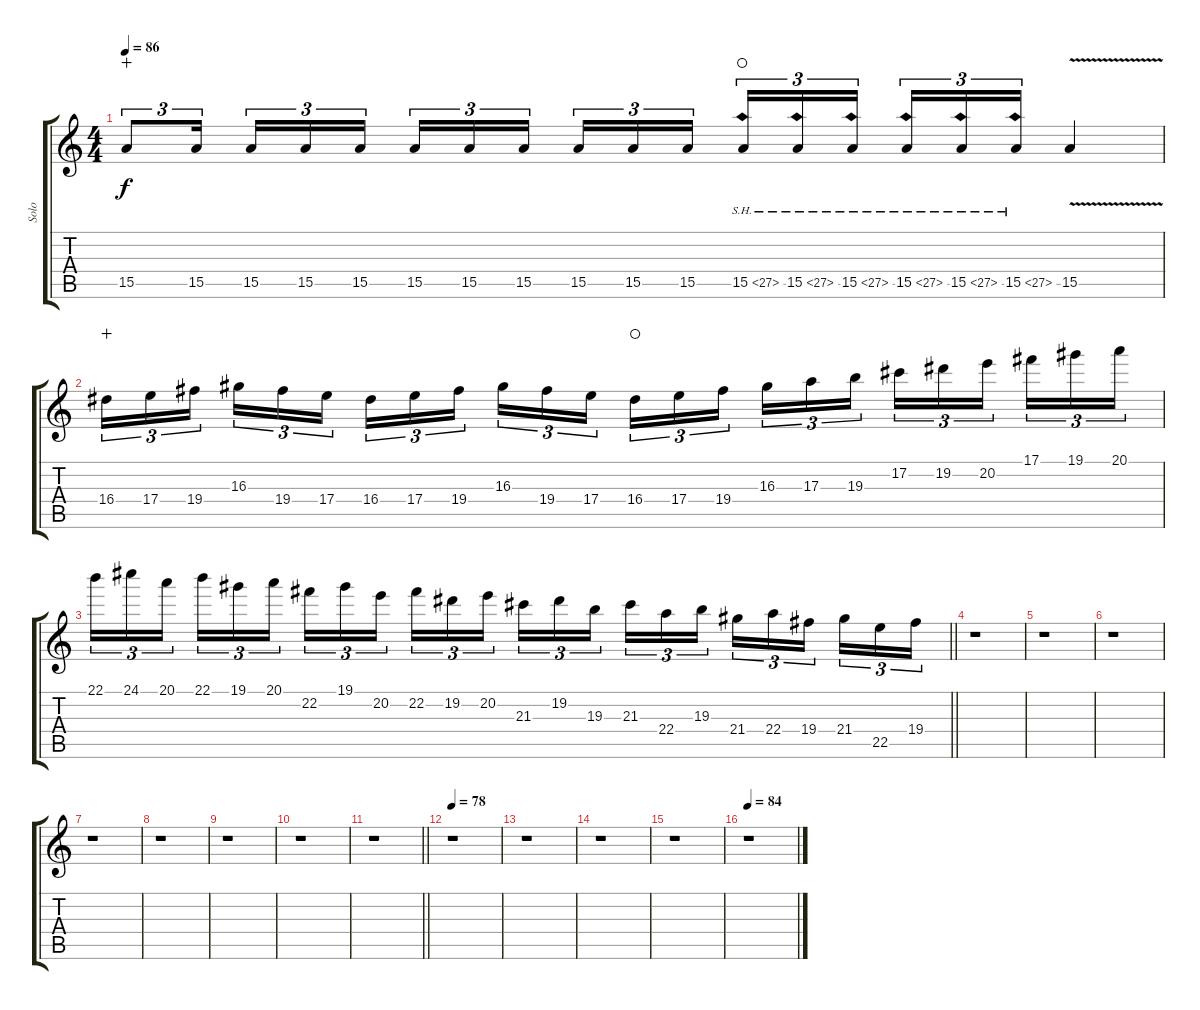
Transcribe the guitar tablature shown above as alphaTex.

\track ("Solo" "Solo") {instrument overdrivenguitar}
\staff {score tabs}
\tuning (Db4 Ab3 E3 B2 Gb2 Db2) {hide}
\ts (4 4)
\tempo 86
\clef g2
\ks c
15.5.8{tu (3 2) dy f wahc} 15.5.16{tu (3 2) beam splitsecondary} 15.5.16{tu (3 2)} 15.5.16{tu (3 2)} 15.5.16{tu (3 2)} 15.5.16{tu (3 2)} 15.5.16{tu (3 2)} 15.5.16{tu (3 2) beam splitsecondary} 15.5.16{tu (3 2)} 15.5.16{tu (3 2)} 15.5.16{tu (3 2)} 15.5{sh 12}.16{tu (3 2) waho} 15.5{sh 12}.16{tu (3 2)} 15.5{sh 12}.16{tu (3 2) beam splitsecondary} 15.5{sh 12}.16{tu (3 2)} 15.5{sh 12}.16{tu (3 2)} 15.5{sh 12}.16{tu (3 2)} 15.5{v}.4 |
16.4.16{tu (3 2) wahc} 17.4.16{tu (3 2)} 19.4.16{tu (3 2) beam splitsecondary} 16.3.16{tu (3 2)} 19.4.16{tu (3 2)} 17.4.16{tu (3 2)} 16.4.16{tu (3 2)} 17.4.16{tu (3 2)} 19.4.16{tu (3 2) beam splitsecondary} 16.3.16{tu (3 2)} 19.4.16{tu (3 2)} 17.4.16{tu (3 2)} 16.4.16{tu (3 2) waho} 17.4.16{tu (3 2)} 19.4.16{tu (3 2) beam splitsecondary} 16.3.16{tu (3 2)} 17.3.16{tu (3 2)} 19.3.16{tu (3 2)} 17.2.16{tu (3 2)} 19.2.16{tu (3 2)} 20.2.16{tu (3 2) beam splitsecondary} 17.1.16{tu (3 2)} 19.1.16{tu (3 2)} 20.1.16{tu (3 2)} |
\barLineRight lightlight
22.1.16{tu (3 2)} 24.1.16{tu (3 2)} 20.1.16{tu (3 2) beam splitsecondary} 22.1.16{tu (3 2)} 19.1.16{tu (3 2)} 20.1.16{tu (3 2)} 22.2.16{tu (3 2)} 19.1.16{tu (3 2)} 20.2.16{tu (3 2) beam splitsecondary} 22.2.16{tu (3 2)} 19.2.16{tu (3 2)} 20.2.16{tu (3 2)} 21.3.16{tu (3 2)} 19.2.16{tu (3 2)} 19.3.16{tu (3 2) beam splitsecondary} 21.3.16{tu (3 2)} 22.4.16{tu (3 2)} 19.3.16{tu (3 2)} 21.4.16{tu (3 2)} 22.4.16{tu (3 2)} 19.4.16{tu (3 2) beam splitsecondary} 21.4.16{tu (3 2)} 22.5.16{tu (3 2)} 19.4.16{tu (3 2)} |
\section ("" "")
r.1 |
r.1 |
r.1 |
r.1 |
r.1 |
r.1 |
r.1 |
\barLineRight lightlight
r.1 |
\section ("" "")
\tempo 78
r.1 |
r.1 |
r.1 |
r.1 |
\tempo 84
r.1
